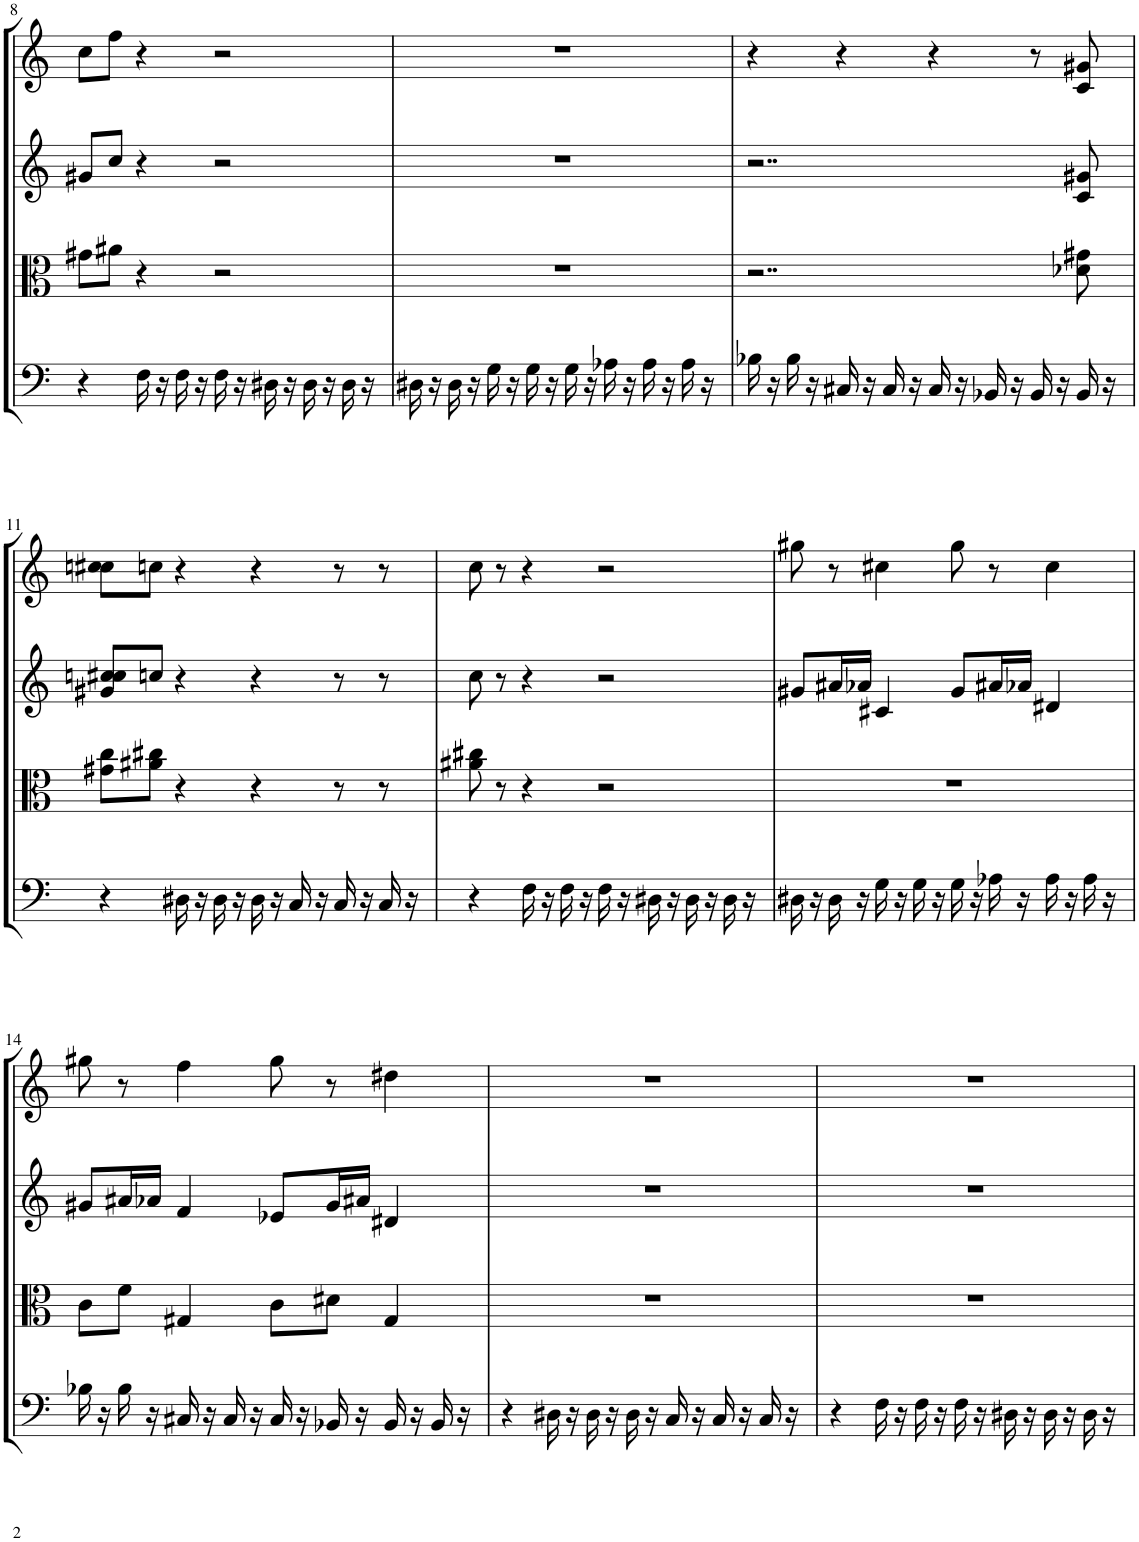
**kern	**kern	**kern	**kern
*part4	*part3	*part2	*part1
*staff4	*staff3	*staff2	*staff1
*I"Violoncello	*I"Viola	*I"Violin II	*I"Violin I
*I'Vc	*I'Vla	*I'Vln	*I'Vln
!!LO:PB:g=z
*clefF4	*clefC3	*clefG2	*clefG2
*k[]	*k[]	*k[]	*k[]
*M4/4	*M4/4	*M4/4	*M4/4
=8	=8	=8	=8
4r	8g#X\L	8g#X/L	8cc\L
.	8a#X\J	8cc/J	8ff\J
16F\	4r	4r	4r
16r	.	.	.
16F\	.	.	.
16r	.	.	.
16F\	2r	2r	2r
16r	.	.	.
16D#X\	.	.	.
16r	.	.	.
16D#\	.	.	.
16r	.	.	.
16D#\	.	.	.
16r	.	.	.
=9	=9	=9	=9
16D#X\	1r	1r	1r
16r	.	.	.
16D#\	.	.	.
16r	.	.	.
16G\	.	.	.
16r	.	.	.
16G\	.	.	.
16r	.	.	.
16G\	.	.	.
16r	.	.	.
16A-X\	.	.	.
16r	.	.	.
16A-\	.	.	.
16r	.	.	.
16A-\	.	.	.
16r	.	.	.
=10	=10	=10	=10
16B-X\	2..r	2..r	4r
16r	.	.	.
16B-\	.	.	.
16r	.	.	.
16C#X/	.	.	4r
16r	.	.	.
16C#/	.	.	.
16r	.	.	.
16C#/	.	.	4r
16r	.	.	.
16BB-X/	.	.	.
16r	.	.	.
16BB-/	.	.	8r
16r	.	.	.
16BB-/	8d-X\ 8g#X\	8c/ 8g#X/	8c/ 8g#X/
16r	.	.	.
!!LO:LB:g=z
=11	=11	=11	=11
4r	8g#X\ 8cc\L	8g#X/ 8ccn/ 8cc#X/L	8ccn\ 8cc#X\L
.	8a#X\ 8cc#X\J	8ccn/J	8ccn\J
16D#X\	4r	4r	4r
16r	.	.	.
16D#\	.	.	.
16r	.	.	.
16D#\	4r	4r	4r
16r	.	.	.
16C/	.	.	.
16r	.	.	.
16C/	8r	8r	8r
16r	.	.	.
16C/	8r	8r	8r
16r	.	.	.
=12	=12	=12	=12
4r	8a#X\ 8cc#X\	8cc\	8cc\
.	8r	8r	8r
16F\	4r	4r	4r
16r	.	.	.
16F\	.	.	.
16r	.	.	.
16F\	2r	2r	2r
16r	.	.	.
16D#X\	.	.	.
16r	.	.	.
16D#\	.	.	.
16r	.	.	.
16D#\	.	.	.
16r	.	.	.
=13	=13	=13	=13
16D#X\	1r	8g#X/L	8gg#X\
16r	.	.	.
16D#\	.	16a#X/L	8r
16r	.	16a-X/JJ	.
16G\	.	4c#X/	4cc#X\
16r	.	.	.
16G\	.	.	.
16r	.	.	.
16G\	.	8g#/L	8gg#\
16r	.	.	.
16A-X\	.	16a#X/L	8r
16r	.	16a-X/JJ	.
16A-\	.	4d#X/	4cc#\
16r	.	.	.
16A-\	.	.	.
16r	.	.	.
!!LO:LB:g=z
=14	=14	=14	=14
16B-X\	8c\L	8g#X/L	8gg#X\
16r	.	.	.
16B-\	8f\J	16a#X/L	8r
16r	.	16a-X/JJ	.
16C#X/	4G#X/	4f/	4ff\
16r	.	.	.
16C#/	.	.	.
16r	.	.	.
16C#/	8c\L	8e-X/L	8gg#\
16r	.	.	.
16BB-X/	8d#X\J	16g#/L	8r
16r	.	16a#X/JJ	.
16BB-/	4G#/	4d#X/	4dd#X\
16r	.	.	.
16BB-/	.	.	.
16r	.	.	.
=15	=15	=15	=15
4r	1r	1r	1r
16D#X\	.	.	.
16r	.	.	.
16D#\	.	.	.
16r	.	.	.
16D#\	.	.	.
16r	.	.	.
16C/	.	.	.
16r	.	.	.
16C/	.	.	.
16r	.	.	.
16C/	.	.	.
16r	.	.	.
=16	=16	=16	=16
4r	1r	1r	1r
16F\	.	.	.
16r	.	.	.
16F\	.	.	.
16r	.	.	.
16F\	.	.	.
16r	.	.	.
16D#X\	.	.	.
16r	.	.	.
16D#\	.	.	.
16r	.	.	.
16D#\	.	.	.
16r	.	.	.
=	=	=	=
*-	*-	*-	*-
